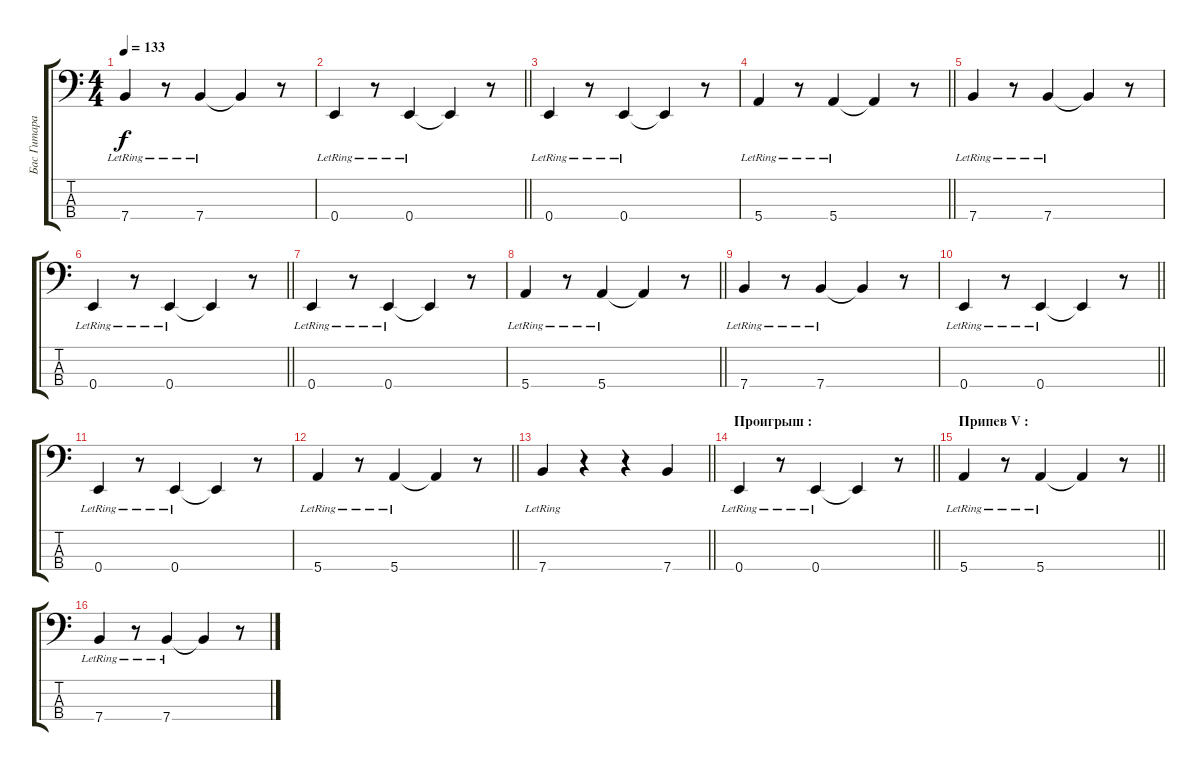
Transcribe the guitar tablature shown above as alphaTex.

\track ("Бас Гитара" "Бас Гитара") {instrument electricbassfinger}
\staff {score tabs}
\tuning (G2 D2 A1 E1) {hide}
\ts (4 4)
\tempo 133
\clef f4
\ks c
7.4{lr}.4{dy f} r.8 7.4{lr}.4 7.4{t}.4 r.8 |
\barLineRight lightlight
0.4{lr}.4 r.8 0.4{lr}.4 0.4{t}.4 r.8 |
0.4{lr}.4 r.8 0.4{lr}.4 0.4{t}.4 r.8 |
\barLineRight lightlight
5.4{lr}.4 r.8 5.4{lr}.4 5.4{t}.4 r.8 |
7.4{lr}.4 r.8 7.4{lr}.4 7.4{t}.4 r.8 |
\barLineRight lightlight
0.4{lr}.4 r.8 0.4{lr}.4 0.4{t}.4 r.8 |
0.4{lr}.4 r.8 0.4{lr}.4 0.4{t}.4 r.8 |
\barLineRight lightlight
5.4{lr}.4 r.8 5.4{lr}.4 5.4{t}.4 r.8 |
7.4{lr}.4 r.8 7.4{lr}.4 7.4{t}.4 r.8 |
\barLineRight lightlight
0.4{lr}.4 r.8 0.4{lr}.4 0.4{t}.4 r.8 |
0.4{lr}.4 r.8 0.4{lr}.4 0.4{t}.4 r.8 |
\barLineRight lightlight
5.4{lr}.4 r.8 5.4{lr}.4 5.4{t}.4 r.8 |
\barLineRight lightlight
7.4{lr}.4 r.4 r.4 7.4.4 |
\section ("" "Проигрыш :")
\barLineRight lightlight
0.4{lr}.4 r.8 0.4{lr}.4 0.4{t}.4 r.8 |
\section ("" "Припев V :")
\barLineRight lightlight
5.4{lr}.4 r.8 5.4{lr}.4 5.4{t}.4 r.8 |
7.4{lr}.4 r.8 7.4{lr}.4 7.4{t}.4 r.8
